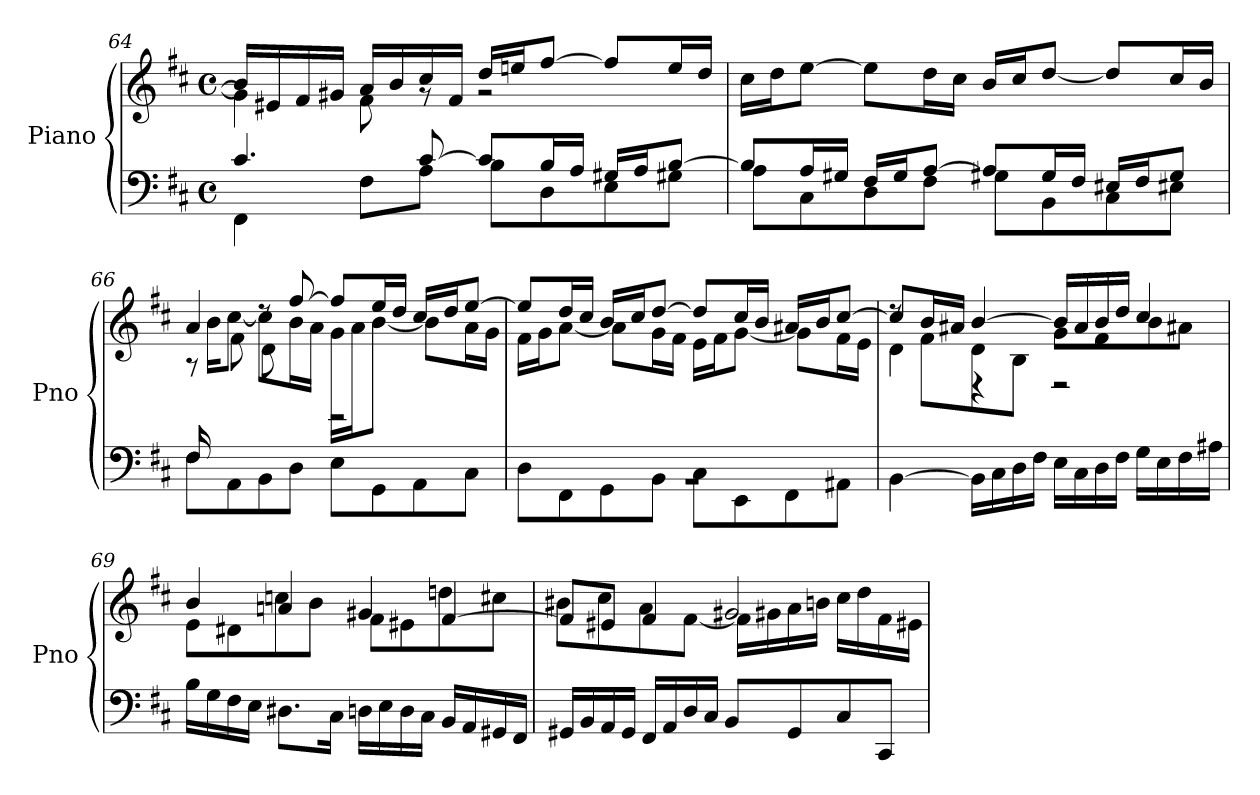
**kern	**kern
*part1	*part1
*staff2	*staff1
*I"Piano	*
*I'Pno	*
*clefF4	*clefG2
*k[f#c#]	*k[f#c#]
*M4/4	*M4/4
*met(c)	*met(c)
=64	=64
*^	*^
4.c#/	4FF#\	16b/LL]	4g#\]
.	.	16e#X/	.
.	.	16f#/	.
.	.	16g#X/JJ	.
.	8F#\L	16a/LL	8f#\
.	.	16b/	.
[8c#/	8A\J	16cc#/	8rg
.	.	16f#/JJ	.
8c#/L]	8B\L	16dd/LL	2rg
.	.	16een/J	.
16B/L	8D\	[8ff#/J	.
16A/JJ	.	.	.
16G#X/LL	8E\	8ff#/L]	.
16A/J	.	.	.
[8B/J	8G#X\J	16ee/L	.
.	.	16dd/JJ	.
*	*	*v	*v
!!LO:LB:g=z
=65	=65	=65
8B/L]	8A\L	16cc#\LL
.	.	16dd\J
16A/L	8C#\	[8ee\J
16G#X/JJ	.	.
16F#/LL	8D\	8ee\L]
16G#/J	.	.
[8A/J	8F#\J	16dd\L
.	.	16cc#\JJ
8A/L]	8G#X\L	16b/LL
.	.	16cc#/J
16G#/L	8BB\	[8dd/J
16F#/JJ	.	.
16E#X/LL	8C#\	8dd/L]
16F#/J	.	.
8G#/J	8E#X\J	16cc#/L
.	.	16b/JJ
=66	=66	=66
*	*^	*^
*	*	*	*	*^
16F#/	4.ryy	8F#\L	4a/	16ryy	8rA
2...ryy	.	.	.	16b\KL	.
.	.	8AA\	.	[8cc#\J	8f#\L
.	.	8BB\	8rdd	8cc#\L]	8d\
.	8B/J	8D\J	[8ff#/	16b\L	8ryy
.	.	.	.	16a\JJ	.
.	2ryy	8E\L	8ff#/L]	16g\LL	2rEE
.	.	.	.	16a\J	.
.	.	8GG\	16ee/L	[8b\J	.
.	.	.	16dd/JJ	.	.
.	.	8AA\	16cc#/LL	8b\L]	.
.	.	.	16dd/J	.	.
.	.	8C#\J	[8ee/J	16a\L	.
.	.	.	.	16g\JJ	.
*	*v	*v	*	*	*
*	*	*	*v	*v
!!LO:PB:g=z
=67	=67	=67	=67
1rBB	8D\L	8ee/L]	16f#\LL
.	.	.	16g\J
.	8FF#\	16dd/L	[8a\J
.	.	16cc#/JJ	.
.	8GG\	16b/LL	8a\L]
.	.	16cc#/J	.
.	8BB\J	[8dd/J	16g\L
.	.	.	16f#\JJ
.	8C#\L	8dd/L]	16e\LL
.	.	.	16f#\J
.	8EE\	16cc#/L	[8g\J
.	.	16b/JJ	.
.	8FF#\	16a#X/LL	8g\L]
.	.	16b/J	.
.	8AA#X\J	[8cc#/J	16f#\L
.	.	.	16e\JJ
*v	*v	*	*
=68	=68	=68
*	*	*^
[4BB\	8cc#/L]	4d\	8rdd
.	16b/L	.	8f#\L
.	16a#X/JJ	.	.
16BB\LL]	[4b/	4rD	8d\
16C#\	.	.	.
16D\	.	.	8B\J
16F#\JJ	.	.	.
16E\LL	16b/LL]	2rD	8g\L
16C#\	16a#/	.	.
16D\	16b/	.	8f#\
16F#\JJ	16dd/JJ	.	.
16G\LL	4cc#/	.	8b\
16E\	.	.	.
16F#\	.	.	8a#X\J
16A#X\JJ	.	.	.
*	*	*v	*v
!!LO:LB:g=z
=69	=69	=69
16B\LL	4b/	8e\L
16G\	.	.
16F#\	.	8d#X\
16E\JJ	.	.
8.D#X\L	4an/	8ccn\
.	.	8b\J
16C#\Jk	.	.
16Dn\LL	4g#X/	8f#\L
16E\	.	.
16D\	.	8e#X\
16C#\JJ	.	.
16BB/LL	[4f#/	8ddn\
16AA/	.	.
16GG#X/	.	8cc#X\J
16FF#/JJ	.	.
=70	=70	=70
16GG#X/LL	8f#/L]	8b#X\L
16BB/	.	.
16AA/	8e#X/J	8cc#\
16GG#/JJ	.	.
16FF#/LL	4f#/	8a\
16AA/	.	.
16D/	.	[8f#\J
16C#/JJ	.	.
8BB/L	2g#X/	16f#\LL]
.	.	16g#X\
8GG#/	.	16a\
.	.	16bn\JJ
8C#/	.	16cc#\LL
.	.	16dd\
8CC#/J	.	16f#\
.	.	16e#X\JJ
*	*v	*v
=	=
*-	*-
